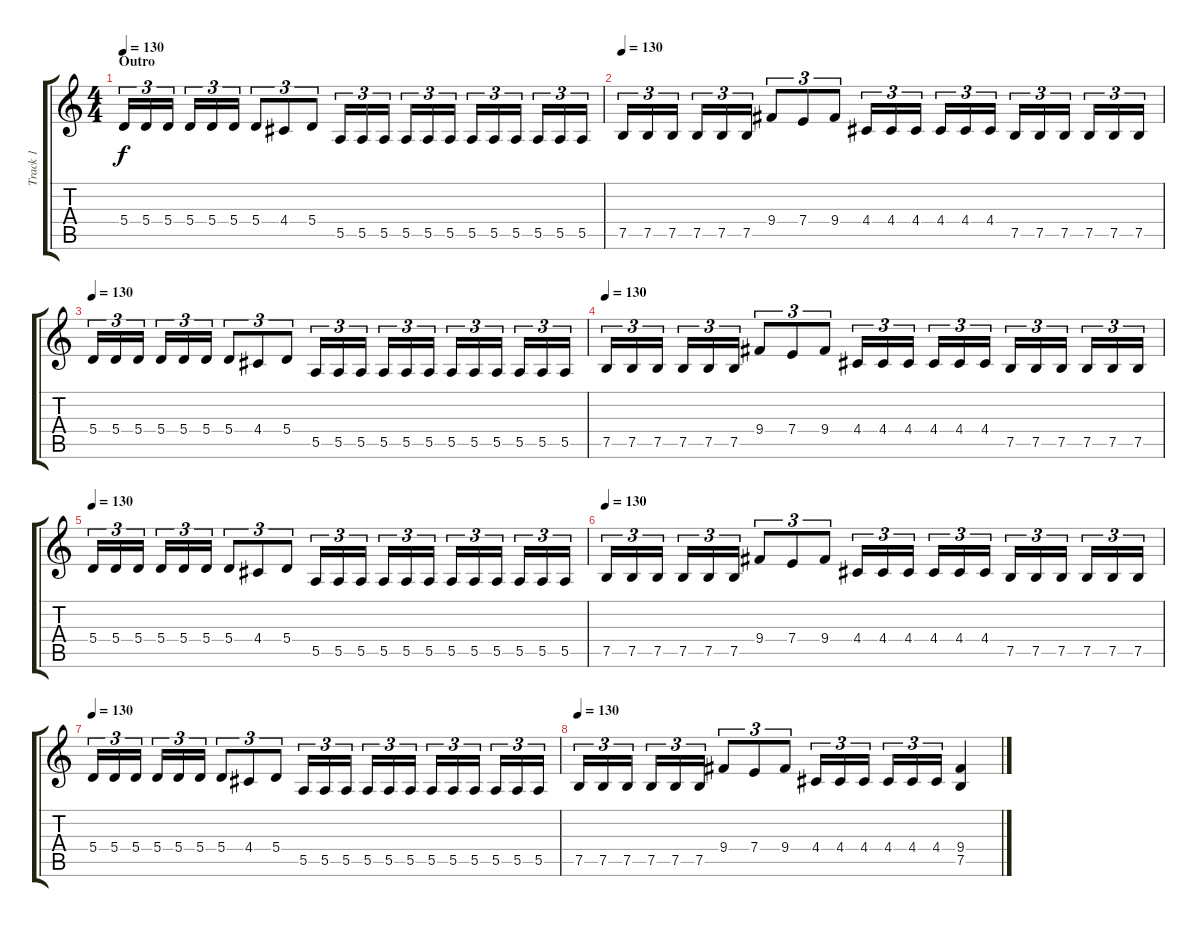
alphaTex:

\track ("Track 1" "Track 1") {instrument overdrivenguitar}
\staff {score tabs}
\tuning (B3 Gb3 D3 A2 E2 B1) {hide}
\ts (4 4)
\section ("" "Outro")
\tempo 130
\clef g2
\ks c
5.4.16{tu (3 2) dy f} 5.4.16{tu (3 2)} 5.4.16{tu (3 2)} 5.4.16{tu (3 2)} 5.4.16{tu (3 2)} 5.4.16{tu (3 2)} 5.4.8{tu (3 2)} 4.4.8{tu (3 2)} 5.4.8{tu (3 2)} 5.5.16{tu (3 2)} 5.5.16{tu (3 2)} 5.5.16{tu (3 2)} 5.5.16{tu (3 2)} 5.5.16{tu (3 2)} 5.5.16{tu (3 2)} 5.5.16{tu (3 2)} 5.5.16{tu (3 2)} 5.5.16{tu (3 2)} 5.5.16{tu (3 2)} 5.5.16{tu (3 2)} 5.5.16{tu (3 2)} |
\tempo 130
7.5.16{tu (3 2)} 7.5.16{tu (3 2)} 7.5.16{tu (3 2)} 7.5.16{tu (3 2)} 7.5.16{tu (3 2)} 7.5.16{tu (3 2)} 9.4.8{tu (3 2)} 7.4.8{tu (3 2)} 9.4.8{tu (3 2)} 4.4.16{tu (3 2)} 4.4.16{tu (3 2)} 4.4.16{tu (3 2)} 4.4.16{tu (3 2)} 4.4.16{tu (3 2)} 4.4.16{tu (3 2)} 7.5.16{tu (3 2)} 7.5.16{tu (3 2)} 7.5.16{tu (3 2)} 7.5.16{tu (3 2)} 7.5.16{tu (3 2)} 7.5.16{tu (3 2)} |
\tempo 130
5.4.16{tu (3 2)} 5.4.16{tu (3 2)} 5.4.16{tu (3 2)} 5.4.16{tu (3 2)} 5.4.16{tu (3 2)} 5.4.16{tu (3 2)} 5.4.8{tu (3 2)} 4.4.8{tu (3 2)} 5.4.8{tu (3 2)} 5.5.16{tu (3 2)} 5.5.16{tu (3 2)} 5.5.16{tu (3 2)} 5.5.16{tu (3 2)} 5.5.16{tu (3 2)} 5.5.16{tu (3 2)} 5.5.16{tu (3 2)} 5.5.16{tu (3 2)} 5.5.16{tu (3 2)} 5.5.16{tu (3 2)} 5.5.16{tu (3 2)} 5.5.16{tu (3 2)} |
\tempo 130
7.5.16{tu (3 2)} 7.5.16{tu (3 2)} 7.5.16{tu (3 2)} 7.5.16{tu (3 2)} 7.5.16{tu (3 2)} 7.5.16{tu (3 2)} 9.4.8{tu (3 2)} 7.4.8{tu (3 2)} 9.4.8{tu (3 2)} 4.4.16{tu (3 2)} 4.4.16{tu (3 2)} 4.4.16{tu (3 2)} 4.4.16{tu (3 2)} 4.4.16{tu (3 2)} 4.4.16{tu (3 2)} 7.5.16{tu (3 2)} 7.5.16{tu (3 2)} 7.5.16{tu (3 2)} 7.5.16{tu (3 2)} 7.5.16{tu (3 2)} 7.5.16{tu (3 2)} |
\tempo 130
5.4.16{tu (3 2)} 5.4.16{tu (3 2)} 5.4.16{tu (3 2)} 5.4.16{tu (3 2)} 5.4.16{tu (3 2)} 5.4.16{tu (3 2)} 5.4.8{tu (3 2)} 4.4.8{tu (3 2)} 5.4.8{tu (3 2)} 5.5.16{tu (3 2)} 5.5.16{tu (3 2)} 5.5.16{tu (3 2)} 5.5.16{tu (3 2)} 5.5.16{tu (3 2)} 5.5.16{tu (3 2)} 5.5.16{tu (3 2)} 5.5.16{tu (3 2)} 5.5.16{tu (3 2)} 5.5.16{tu (3 2)} 5.5.16{tu (3 2)} 5.5.16{tu (3 2)} |
\tempo 130
7.5.16{tu (3 2)} 7.5.16{tu (3 2)} 7.5.16{tu (3 2)} 7.5.16{tu (3 2)} 7.5.16{tu (3 2)} 7.5.16{tu (3 2)} 9.4.8{tu (3 2)} 7.4.8{tu (3 2)} 9.4.8{tu (3 2)} 4.4.16{tu (3 2)} 4.4.16{tu (3 2)} 4.4.16{tu (3 2)} 4.4.16{tu (3 2)} 4.4.16{tu (3 2)} 4.4.16{tu (3 2)} 7.5.16{tu (3 2)} 7.5.16{tu (3 2)} 7.5.16{tu (3 2)} 7.5.16{tu (3 2)} 7.5.16{tu (3 2)} 7.5.16{tu (3 2)} |
\tempo 130
5.4.16{tu (3 2)} 5.4.16{tu (3 2)} 5.4.16{tu (3 2)} 5.4.16{tu (3 2)} 5.4.16{tu (3 2)} 5.4.16{tu (3 2)} 5.4.8{tu (3 2)} 4.4.8{tu (3 2)} 5.4.8{tu (3 2)} 5.5.16{tu (3 2)} 5.5.16{tu (3 2)} 5.5.16{tu (3 2)} 5.5.16{tu (3 2)} 5.5.16{tu (3 2)} 5.5.16{tu (3 2)} 5.5.16{tu (3 2)} 5.5.16{tu (3 2)} 5.5.16{tu (3 2)} 5.5.16{tu (3 2)} 5.5.16{tu (3 2)} 5.5.16{tu (3 2)} |
\tempo 130
7.5.16{tu (3 2)} 7.5.16{tu (3 2)} 7.5.16{tu (3 2)} 7.5.16{tu (3 2)} 7.5.16{tu (3 2)} 7.5.16{tu (3 2)} 9.4.8{tu (3 2)} 7.4.8{tu (3 2)} 9.4.8{tu (3 2)} 4.4.16{tu (3 2)} 4.4.16{tu (3 2)} 4.4.16{tu (3 2)} 4.4.16{tu (3 2)} 4.4.16{tu (3 2)} 4.4.16{tu (3 2)} (9.4 7.5).4
